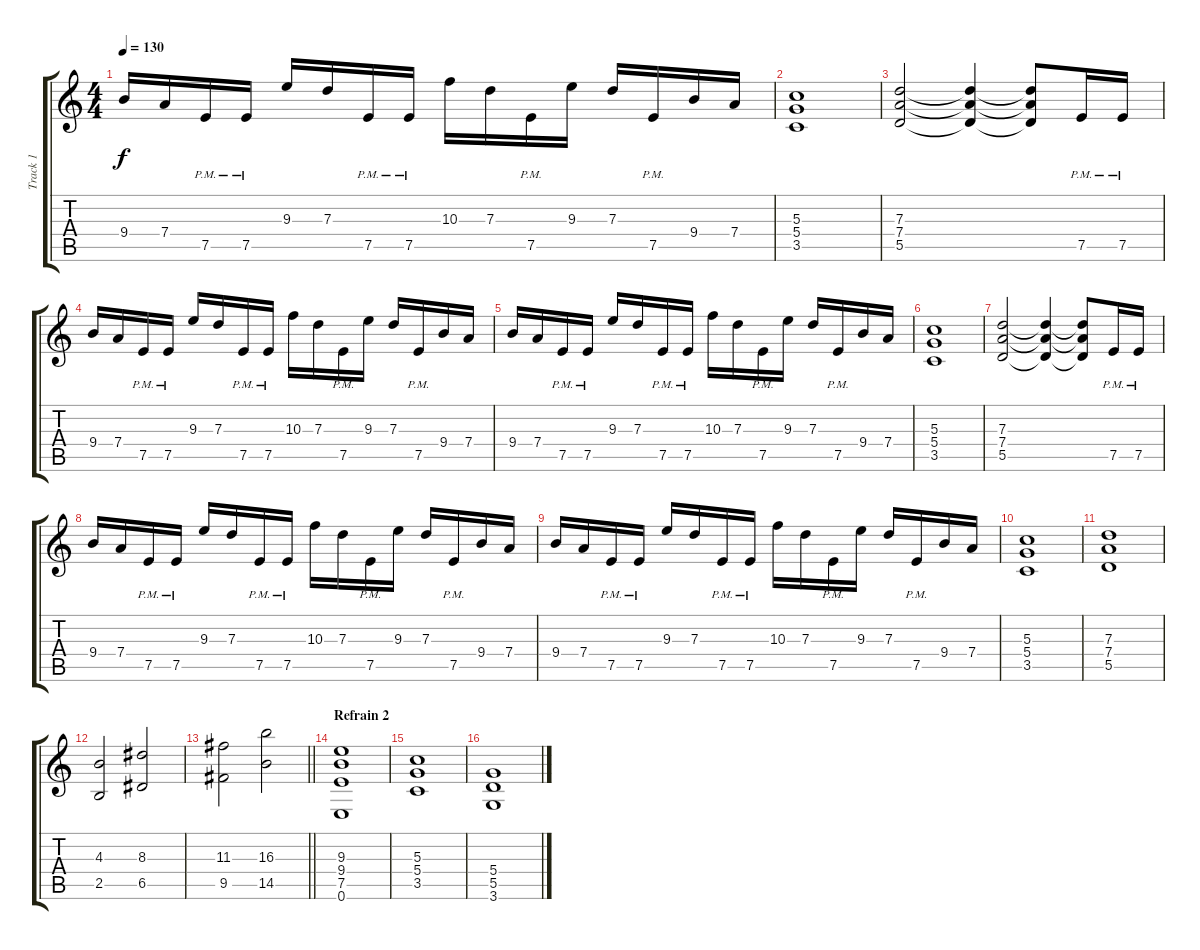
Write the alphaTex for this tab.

\track ("Track 1" "Track 1") {instrument overdrivenguitar}
\staff {score tabs}
\tuning (E4 B3 G3 D3 A2 E2) {hide}
\ts (4 4)
\tempo 130
\clef g2
\ks c
9.4.16{dy f} 7.4.16 7.5{pm}.16 7.5{pm}.16 9.3.16 7.3.16 7.5{pm}.16 7.5{pm}.16 10.3.16 7.3.16 7.5{pm}.16 9.3.16 7.3.16 7.5{pm}.16 9.4.16 7.4.16 |
(5.3 5.4 3.5).1 |
(7.3 7.4 5.5).2 (7.3{t} 7.4{t} 5.5{t}).4 (7.3{t} 7.4{t} 5.5{t}).8 7.5{pm}.16 7.5{pm}.16 |
9.4.16 7.4.16 7.5{pm}.16 7.5{pm}.16 9.3.16 7.3.16 7.5{pm}.16 7.5{pm}.16 10.3.16 7.3.16 7.5{pm}.16 9.3.16 7.3.16 7.5{pm}.16 9.4.16 7.4.16 |
9.4.16 7.4.16 7.5{pm}.16 7.5{pm}.16 9.3.16 7.3.16 7.5{pm}.16 7.5{pm}.16 10.3.16 7.3.16 7.5{pm}.16 9.3.16 7.3.16 7.5{pm}.16 9.4.16 7.4.16 |
(5.3 5.4 3.5).1 |
(7.3 7.4 5.5).2 (7.3{t} 7.4{t} 5.5{t}).4 (7.3{t} 7.4{t} 5.5{t}).8 7.5{pm}.16 7.5{pm}.16 |
9.4.16 7.4.16 7.5{pm}.16 7.5{pm}.16 9.3.16 7.3.16 7.5{pm}.16 7.5{pm}.16 10.3.16 7.3.16 7.5{pm}.16 9.3.16 7.3.16 7.5{pm}.16 9.4.16 7.4.16 |
9.4.16 7.4.16 7.5{pm}.16 7.5{pm}.16 9.3.16 7.3.16 7.5{pm}.16 7.5{pm}.16 10.3.16 7.3.16 7.5{pm}.16 9.3.16 7.3.16 7.5{pm}.16 9.4.16 7.4.16 |
(5.3 5.4 3.5).1 |
(7.3 7.4 5.5).1 |
(4.3 2.5).2 (8.3 6.5).2 |
\barLineRight lightlight
(11.3 9.5).2 (16.3 14.5).2 |
\section ("" "Refrain 2")
(9.3 9.4 7.5 0.6).1 |
(5.3 5.4 3.5).1 |
(5.4 5.5 3.6).1
